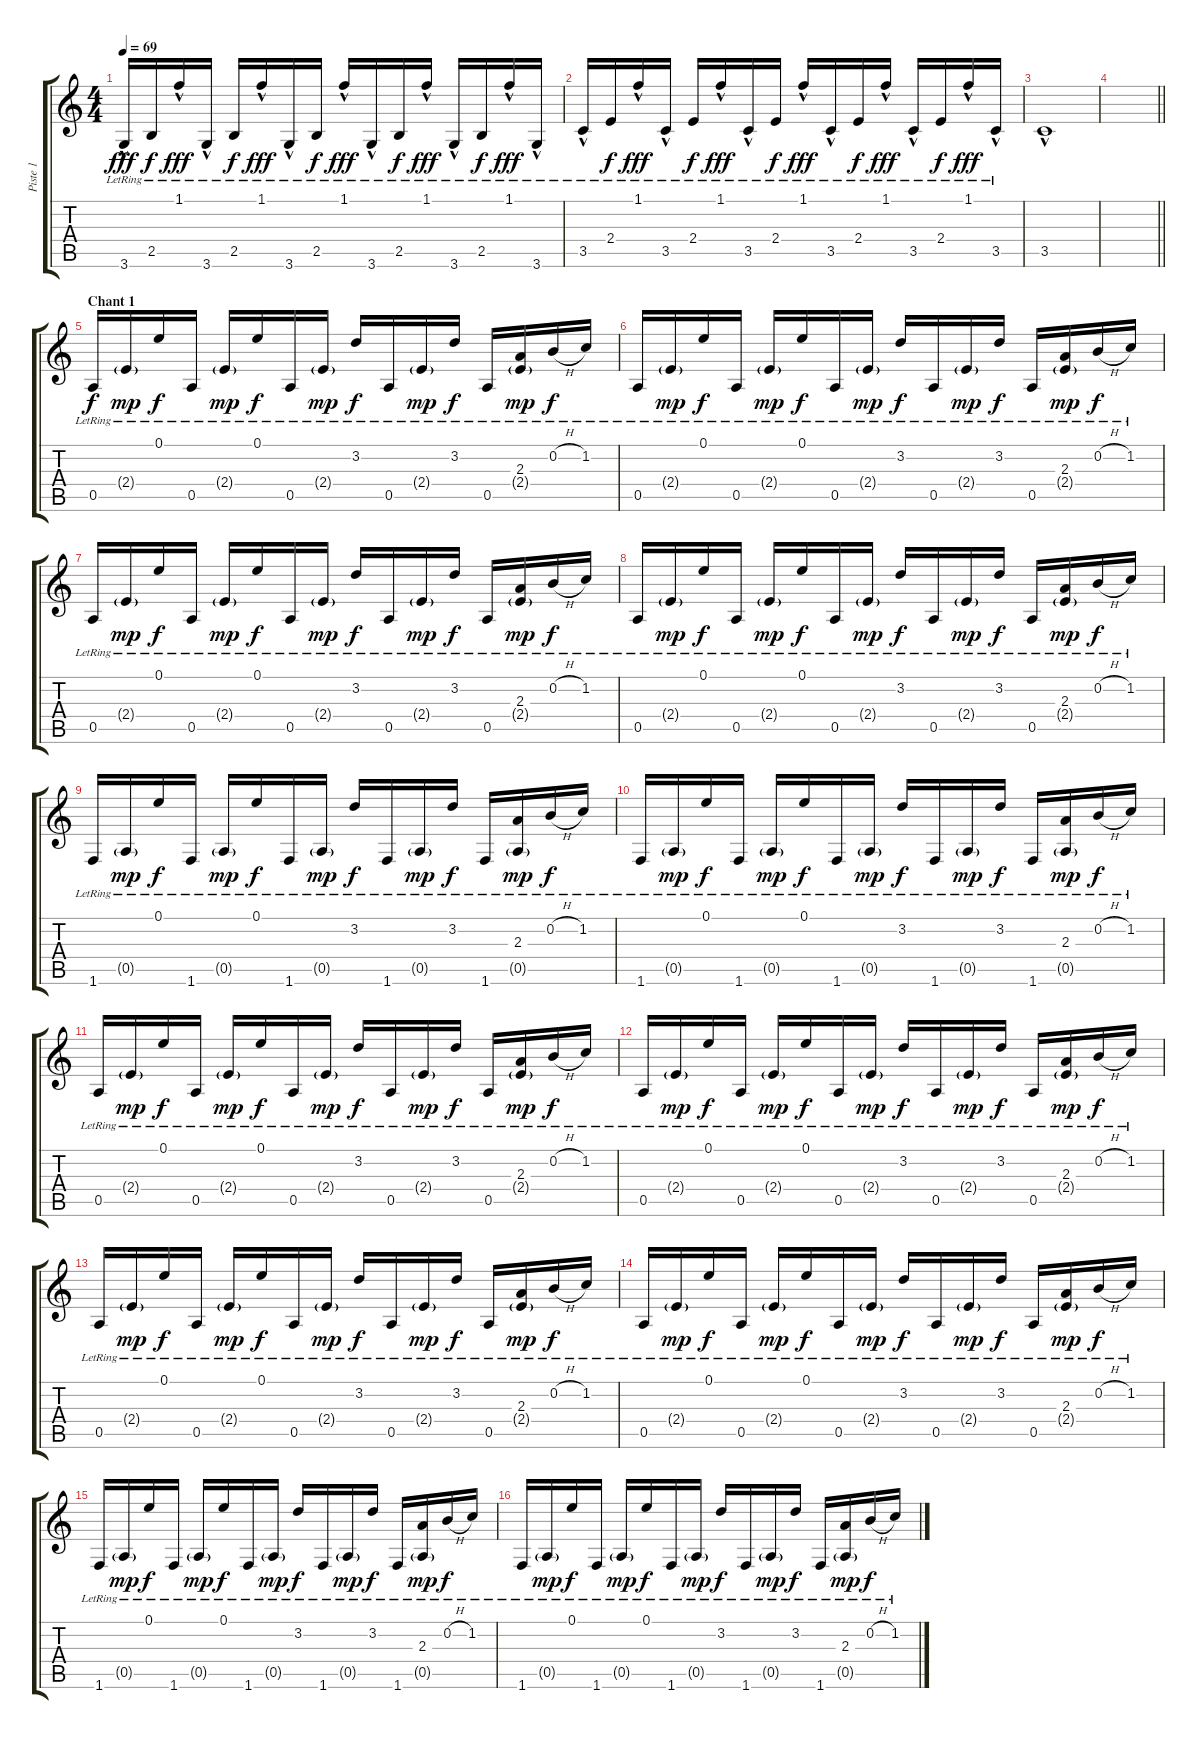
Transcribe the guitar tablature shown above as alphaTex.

\track ("Piste 1" "Piste 1") {instrument electricguitarjazz}
\staff {score tabs}
\tuning (E4 B3 G3 D3 A2 E2) {hide}
\ts (4 4)
\tempo 69
\clef g2
\ks c
3.6{hac lr}.16{dy fff} 2.5{lr}.16{dy f} 1.1{hac lr}.16{dy fff} 3.6{hac lr}.16 2.5{lr}.16{dy f} 1.1{hac lr}.16{dy fff} 3.6{hac lr}.16 2.5{lr}.16{dy f} 1.1{hac lr}.16{dy fff} 3.6{hac lr}.16 2.5{lr}.16{dy f} 1.1{hac lr}.16{dy fff} 3.6{hac lr}.16 2.5{lr}.16{dy f} 1.1{hac lr}.16{dy fff} 3.6{hac lr}.16 |
3.5{hac lr}.16 2.4{lr}.16{dy f} 1.1{hac lr}.16{dy fff} 3.5{hac lr}.16 2.4{lr}.16{dy f} 1.1{hac lr}.16{dy fff} 3.5{hac lr}.16 2.4{lr}.16{dy f} 1.1{hac lr}.16{dy fff} 3.5{hac lr}.16 2.4{lr}.16{dy f} 1.1{hac lr}.16{dy fff} 3.5{hac lr}.16 2.4{lr}.16{dy f} 1.1{hac lr}.16{dy fff} 3.5{hac lr}.16 |
3.5{hac}.1 |
\barLineRight lightlight
|
\section ("" "Chant 1")
0.5{lr}.16{dy f} 2.4{g lr}.16{dy mp} 0.1{lr}.16{dy f} 0.5{lr}.16 2.4{g lr}.16{dy mp} 0.1{lr}.16{dy f} 0.5{lr}.16 2.4{g lr}.16{dy mp} 3.2{lr}.16{dy f} 0.5{lr}.16 2.4{g lr}.16{dy mp} 3.2{lr}.16{dy f} 0.5{lr}.16 (2.3{lr} 2.4{g lr}).16{dy mp} 0.2{h lr}.16{dy f} 1.2{lr}.16 |
0.5{lr}.16 2.4{g lr}.16{dy mp} 0.1{lr}.16{dy f} 0.5{lr}.16 2.4{g lr}.16{dy mp} 0.1{lr}.16{dy f} 0.5{lr}.16 2.4{g lr}.16{dy mp} 3.2{lr}.16{dy f} 0.5{lr}.16 2.4{g lr}.16{dy mp} 3.2{lr}.16{dy f} 0.5{lr}.16 (2.3{lr} 2.4{g lr}).16{dy mp} 0.2{h lr}.16{dy f} 1.2{lr}.16 |
0.5{lr}.16 2.4{g lr}.16{dy mp} 0.1{lr}.16{dy f} 0.5{lr}.16 2.4{g lr}.16{dy mp} 0.1{lr}.16{dy f} 0.5{lr}.16 2.4{g lr}.16{dy mp} 3.2{lr}.16{dy f} 0.5{lr}.16 2.4{g lr}.16{dy mp} 3.2{lr}.16{dy f} 0.5{lr}.16 (2.3{lr} 2.4{g lr}).16{dy mp} 0.2{h lr}.16{dy f} 1.2{lr}.16 |
0.5{lr}.16 2.4{g lr}.16{dy mp} 0.1{lr}.16{dy f} 0.5{lr}.16 2.4{g lr}.16{dy mp} 0.1{lr}.16{dy f} 0.5{lr}.16 2.4{g lr}.16{dy mp} 3.2{lr}.16{dy f} 0.5{lr}.16 2.4{g lr}.16{dy mp} 3.2{lr}.16{dy f} 0.5{lr}.16 (2.3{lr} 2.4{g lr}).16{dy mp} 0.2{h lr}.16{dy f} 1.2{lr}.16 |
1.6{lr}.16 0.5{g lr}.16{dy mp} 0.1{lr}.16{dy f} 1.6{lr}.16 0.5{g lr}.16{dy mp} 0.1{lr}.16{dy f} 1.6{lr}.16 0.5{g lr}.16{dy mp} 3.2{lr}.16{dy f} 1.6{lr}.16 0.5{g lr}.16{dy mp} 3.2{lr}.16{dy f} 1.6{lr}.16 (2.3{lr} 0.5{g lr}).16{dy mp} 0.2{h lr}.16{dy f} 1.2{lr}.16 |
1.6{lr}.16 0.5{g lr}.16{dy mp} 0.1{lr}.16{dy f} 1.6{lr}.16 0.5{g lr}.16{dy mp} 0.1{lr}.16{dy f} 1.6{lr}.16 0.5{g lr}.16{dy mp} 3.2{lr}.16{dy f} 1.6{lr}.16 0.5{g lr}.16{dy mp} 3.2{lr}.16{dy f} 1.6{lr}.16 (2.3{lr} 0.5{g lr}).16{dy mp} 0.2{h lr}.16{dy f} 1.2{lr}.16 |
0.5{lr}.16 2.4{g lr}.16{dy mp} 0.1{lr}.16{dy f} 0.5{lr}.16 2.4{g lr}.16{dy mp} 0.1{lr}.16{dy f} 0.5{lr}.16 2.4{g lr}.16{dy mp} 3.2{lr}.16{dy f} 0.5{lr}.16 2.4{g lr}.16{dy mp} 3.2{lr}.16{dy f} 0.5{lr}.16 (2.3{lr} 2.4{g lr}).16{dy mp} 0.2{h lr}.16{dy f} 1.2{lr}.16 |
0.5{lr}.16 2.4{g lr}.16{dy mp} 0.1{lr}.16{dy f} 0.5{lr}.16 2.4{g lr}.16{dy mp} 0.1{lr}.16{dy f} 0.5{lr}.16 2.4{g lr}.16{dy mp} 3.2{lr}.16{dy f} 0.5{lr}.16 2.4{g lr}.16{dy mp} 3.2{lr}.16{dy f} 0.5{lr}.16 (2.3{lr} 2.4{g lr}).16{dy mp} 0.2{h lr}.16{dy f} 1.2{lr}.16 |
0.5{lr}.16 2.4{g lr}.16{dy mp} 0.1{lr}.16{dy f} 0.5{lr}.16 2.4{g lr}.16{dy mp} 0.1{lr}.16{dy f} 0.5{lr}.16 2.4{g lr}.16{dy mp} 3.2{lr}.16{dy f} 0.5{lr}.16 2.4{g lr}.16{dy mp} 3.2{lr}.16{dy f} 0.5{lr}.16 (2.3{lr} 2.4{g lr}).16{dy mp} 0.2{h lr}.16{dy f} 1.2{lr}.16 |
0.5{lr}.16 2.4{g lr}.16{dy mp} 0.1{lr}.16{dy f} 0.5{lr}.16 2.4{g lr}.16{dy mp} 0.1{lr}.16{dy f} 0.5{lr}.16 2.4{g lr}.16{dy mp} 3.2{lr}.16{dy f} 0.5{lr}.16 2.4{g lr}.16{dy mp} 3.2{lr}.16{dy f} 0.5{lr}.16 (2.3{lr} 2.4{g lr}).16{dy mp} 0.2{h lr}.16{dy f} 1.2{lr}.16 |
1.6{lr}.16 0.5{g lr}.16{dy mp} 0.1{lr}.16{dy f} 1.6{lr}.16 0.5{g lr}.16{dy mp} 0.1{lr}.16{dy f} 1.6{lr}.16 0.5{g lr}.16{dy mp} 3.2{lr}.16{dy f} 1.6{lr}.16 0.5{g lr}.16{dy mp} 3.2{lr}.16{dy f} 1.6{lr}.16 (2.3{lr} 0.5{g lr}).16{dy mp} 0.2{h lr}.16{dy f} 1.2{lr}.16 |
1.6{lr}.16 0.5{g lr}.16{dy mp} 0.1{lr}.16{dy f} 1.6{lr}.16 0.5{g lr}.16{dy mp} 0.1{lr}.16{dy f} 1.6{lr}.16 0.5{g lr}.16{dy mp} 3.2{lr}.16{dy f} 1.6{lr}.16 0.5{g lr}.16{dy mp} 3.2{lr}.16{dy f} 1.6{lr}.16 (2.3{lr} 0.5{g lr}).16{dy mp} 0.2{h lr}.16{dy f} 1.2{lr}.16
